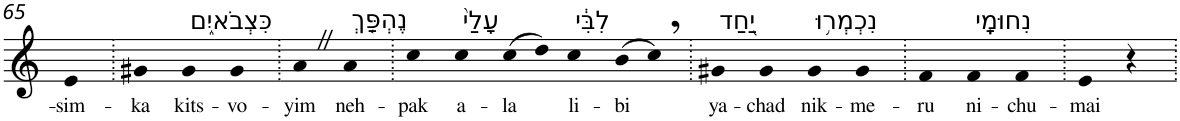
**kern	**text
*part1	*part1
*staff1	*staff1
*I"Piano	*
*I'Pno	*
!!LO:PB:g=z
*clefG2	*
*k[]	*
=65	=65
!	!LO:LY:b
4e	-sim-
=66.	=66.
!	!LO:LY:b
4g#X	-ka
!LO:TX:a:t=כִּצְבֹאיִ֑ם	!
!	!LO:LY:b
4g#	kits-
!	!LO:LY:b
4g#	-vo-
=67.	=67.
!	!LO:LY:b
4aZ	-yim
!LO:TX:a:t=נֶהְפַּ֤ךְ	!
!	!LO:LY:b
4a	neh-
=68.	=68.
!	!LO:LY:b
4cc	-pak
!LO:TX:a:t=עָלַי֙	!
!	!LO:LY:b
4cc	a-
!	!LO:LY:b
(>8cc	-la
8dd)	.
!LO:TX:a:t=לִבִּ֔י	!
!	!LO:LY:b
4cc	li-
!	!LO:LY:b
(>8b	-bi
8cc,)	.
=69.	=69.
!LO:TX:a:t=יַ֖חַד	!
!	!LO:LY:b
4g#X	ya-
!	!LO:LY:b
4g#	-chad
!LO:TX:a:t=נִכְמְר֥וּ	!
!	!LO:LY:b
4g#	nik-
!	!LO:LY:b
4g#	-me-
=70.	=70.
!	!LO:LY:b
4f	-ru
!LO:TX:a:t=נִחוּמָֽי	!
!	!LO:LY:b
4f	ni-
!	!LO:LY:b
4f	-chu-
=71.	=71.
!	!LO:LY:b
4e	-mai
4r	.
=.	=.
*-	*-
